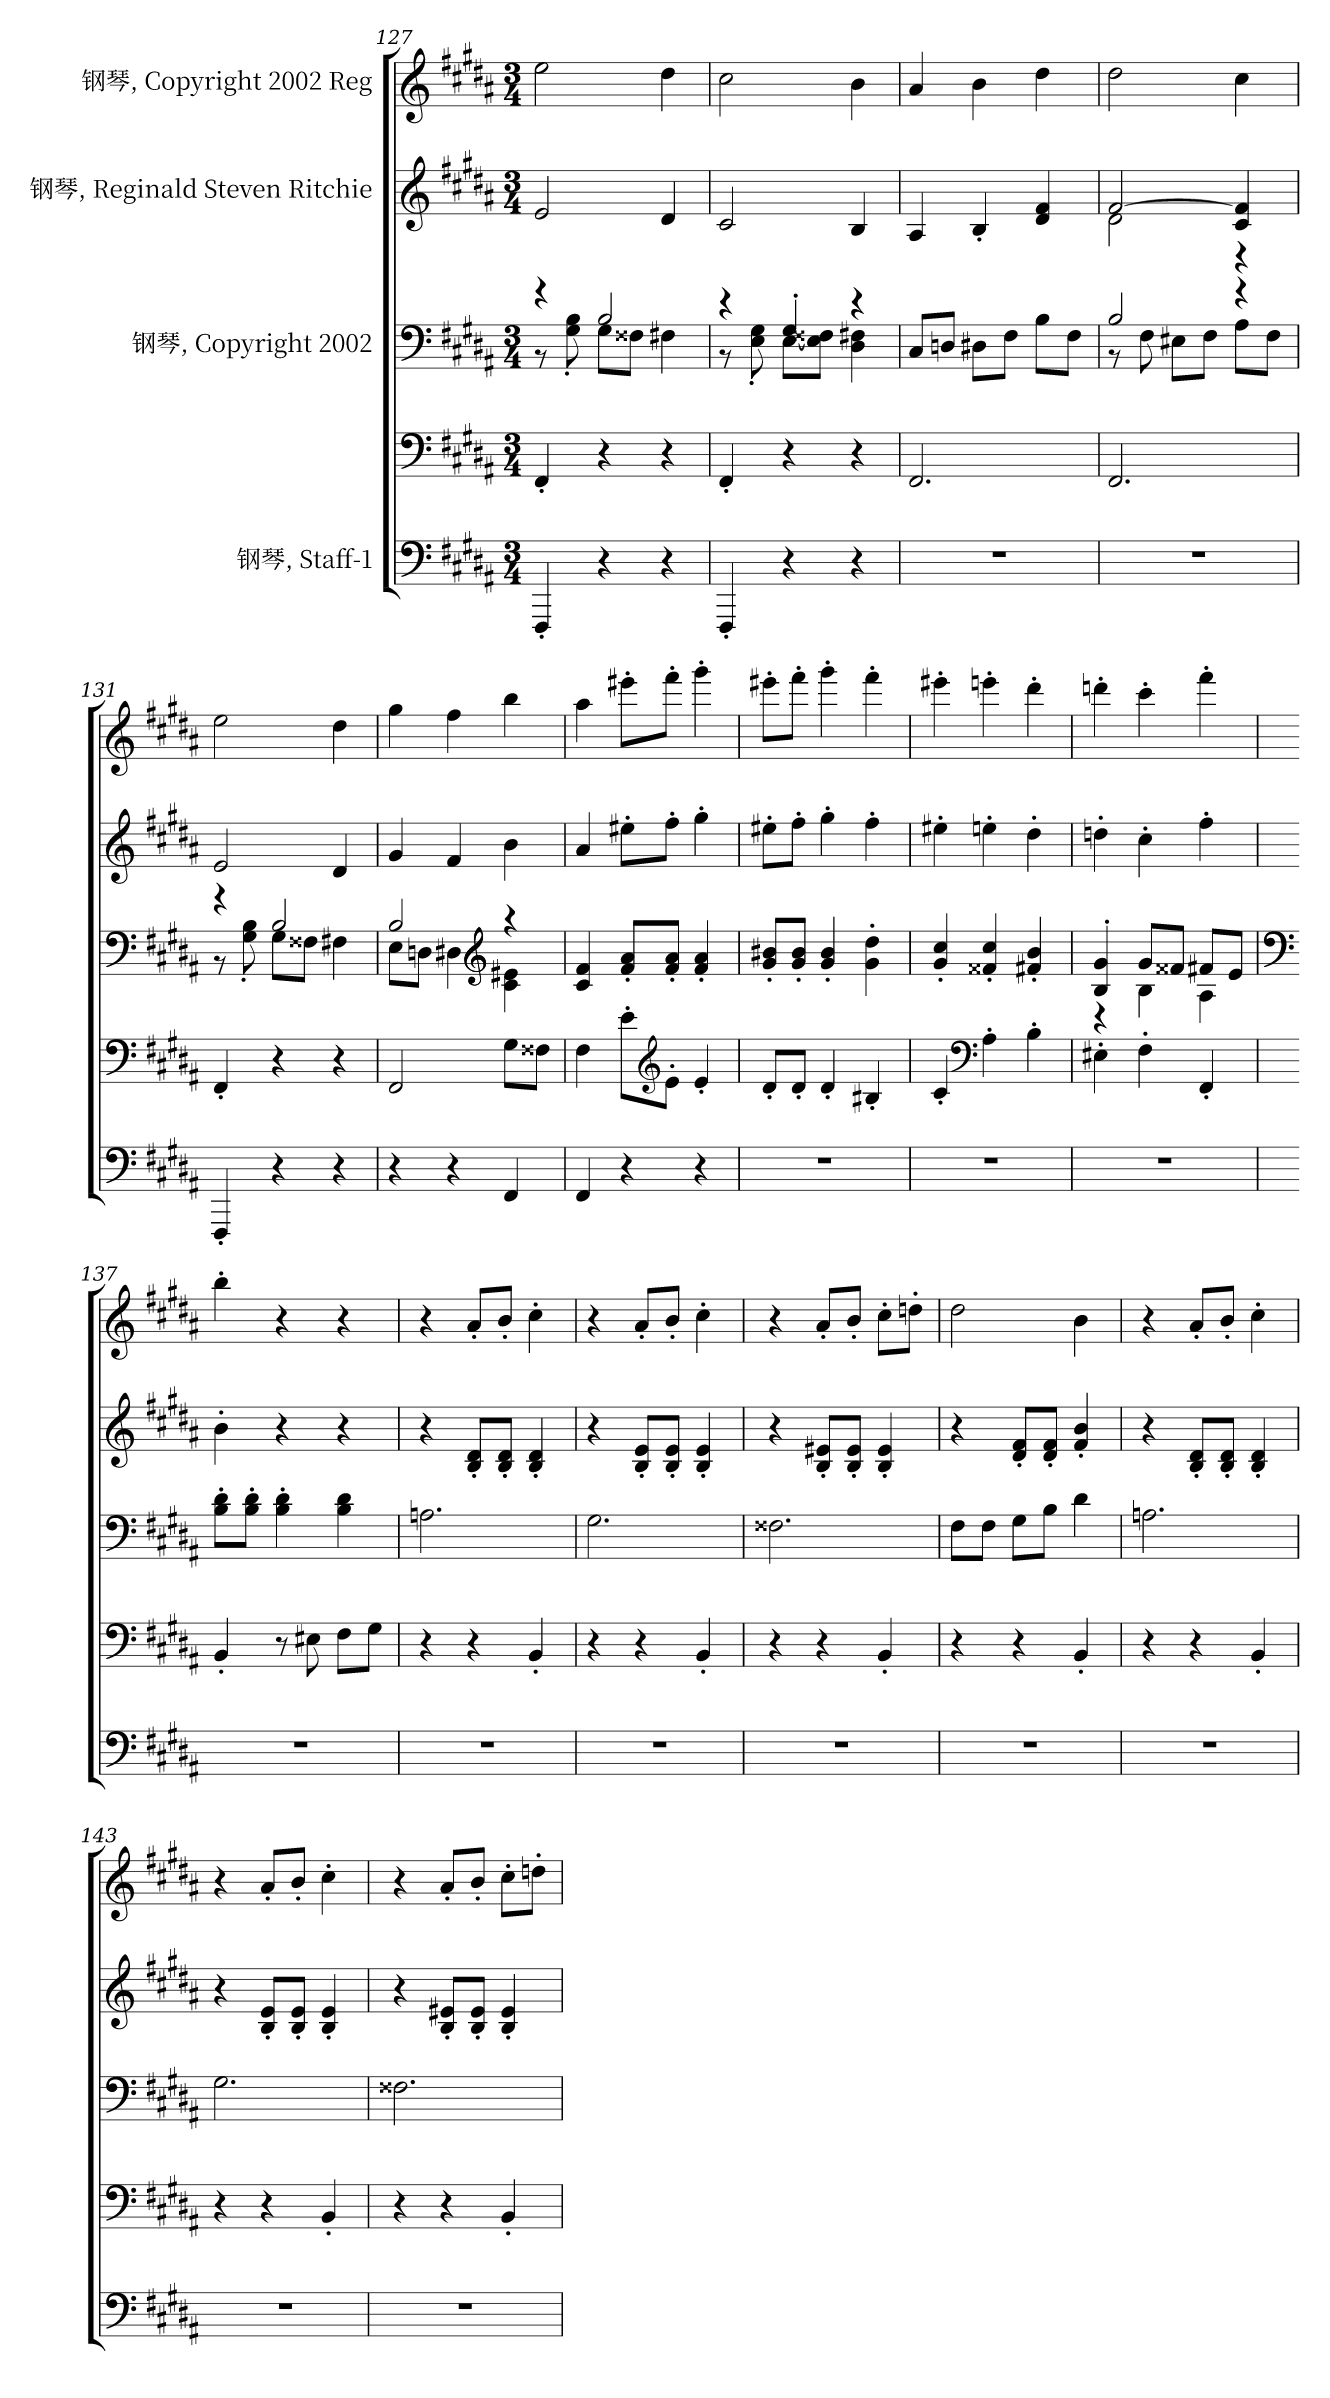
**kern	**kern	**kern	**kern	**kern
*part4	*part4	*part3	*part2	*part1
*staff5	*staff4	*staff3	*staff2	*staff1
*I"钢琴, Staff-1	*	*I"钢琴, Copyright 2002	*I"钢琴, Reginald Steven Ritchie	*I"钢琴, Copyright 2002 Reg
*clefF4	*clefF4	*clefF4	*clefG2	*clefG2
*k[f#c#g#d#a#]	*k[f#c#g#d#a#]	*k[f#c#g#d#a#]	*k[f#c#g#d#a#]	*k[f#c#g#d#a#]
*M3/4	*M3/4	*M3/4	*M3/4	*M3/4
=127	=127	=127	=127	=127
*	*	*^	*	*
4FFF#'/	4FF#'/	4r	8r	2e/	2ee\
.	.	.	8G#\' 8B\'	.	.
4r	4r	2B/	8G#\L	.	.
.	.	.	8F##X\J	.	.
4r	4r	.	4F#X\	4d#/	4dd#\
=128	=128	=128	=128	=128	=128
4FFF#'/	4FF#'/	4r	8r	2c#/	2cc#\
.	.	.	8E\' 8G#\'	.	.
4r	4r	4G#'/	[8E\L	.	.
.	.	.	8E\] 8F##X\J	.	.
4r	4r	4r	4D#\ 4F#X\	4B/	4b\
*	*	*v	*v	*	*
=129	=129	=129	=129	=129
2.r	2.FF#/	8C#/L	4A#/	4a#/
.	.	8Dn/J	.	.
.	.	8D#X\L	4B'/	4b\
.	.	8F#\J	.	.
.	.	8B\L	4d#/ 4f#/	4dd#\
.	.	8F#\J	.	.
!!LO:LB:g=z
=130	=130	=130	=130	=130
*	*	*^	*^	*
2.r	2.FF#/	2B/	8r	[2f#/	2d#\	2dd#\
.	.	.	8F#\	.	.	.
.	.	.	8E#X\L	.	.	.
.	.	.	8F#\J	.	.	.
.	.	4r	8A#\L	4c#/ 4f#/]	4r	4cc#\
.	.	.	8F#\J	.	.	.
*	*	*	*	*v	*v	*
=131	=131	=131	=131	=131	=131
4FFF#'/	4FF#'/	4r	8r	2e/	2ee\
.	.	.	8G#\' 8B\'	.	.
4r	4r	2B/	8G#\L	.	.
.	.	.	8F##X\J	.	.
4r	4r	.	4F#X\	4d#/	4dd#\
=132	=132	=132	=132	=132	=132
4r	2FF#/	2B/	8E\L	4g#/	4gg#\
.	.	.	8Dn\J	.	.
4r	.	.	4D#X\	4f#/	4ff#\
*	*	*clefG2	*	*	*
4FF#/	8G#\L	4r	4c#\ 4e#X\	4b\	4bb\
.	8F##X\J	.	.	.	.
*	*	*v	*v	*	*
=133	=133	=133	=133	=133
4FF#/	4F#\	4c#/ 4f#/	4a#/	4aa#\
4r	8e'\L	8f#/' 8a#/'L	8ee#X'\L	8eee#X'\L
*	*clefG2	*	*	*
.	8e'\J	8f#/' 8a#/'J	8ff#'\J	8fff#'\J
4r	4e'/	4f#/' 4a#/'	4gg#'\	4ggg#'\
=134	=134	=134	=134	=134
2.r	8d#'/L	8g#/' 8b#X/'L	8ee#X'\L	8eee#X'\L
.	8d#'/J	8g#/' 8b#/'J	8ff#'\J	8fff#'\J
.	4d#'/	4g#/' 4b#/'	4gg#'\	4ggg#'\
.	4B#X'/	4g#\' 4dd#\'	4ff#'\	4fff#'\
!!LO:PB:g=z
=135	=135	=135	=135	=135
2.r	4c#'/	4g#/' 4cc#/'	4ee#X'\	4eee#X'\
*	*clefF4	*	*	*
.	4A#'\	4f##X/' 4cc#/'	4een'\	4eeen'\
.	4B'\	4f#X/' 4b/'	4dd#'\	4ddd#'\
=136	=136	=136	=136	=136
*	*	*^	*	*
2.r	4E#X'\	4B/' 4g#/'	4r	4ddn'\	4dddn'\
.	4F#'\	8g#/L	4B\	4cc#'\	4ccc#'\
.	.	8f##X/J	.	.	.
.	4FF#'/	8f#X/L	4A#\	4ff#'\	4fff#'\
.	.	8e/J	.	.	.
*	*	*v	*v	*	*
=137	=137	=137	=137	=137
*	*	*clefF4	*	*
2.r	4BB'/	8B\' 8d#\'L	4b'\	4bb'\
.	.	8B\' 8d#\'J	.	.
.	8r	4B\' 4d#\'	4r	4r
.	8E#X\	.	.	.
.	8F#\L	4B\ 4d#\	4r	4r
.	8G#\J	.	.	.
=138	=138	=138	=138	=138
2.r	4r	2.An\	4r	4r
.	4r	.	8B/' 8d#/'L	8a#'/L
.	.	.	8B/' 8d#/'J	8b'/J
.	4BB'/	.	4B/' 4d#/'	4cc#'\
=139	=139	=139	=139	=139
2.r	4r	2.G#\	4r	4r
.	4r	.	8B/' 8e/'L	8a#'/L
.	.	.	8B/' 8e/'J	8b'/J
.	4BB'/	.	4B/' 4e/'	4cc#'\
!!LO:LB:g=z
=140	=140	=140	=140	=140
2.r	4r	2.F##X\	4r	4r
.	4r	.	8B/' 8e#X/'L	8a#'/L
.	.	.	8B/' 8e#/'J	8b'/J
.	4BB'/	.	4B/' 4e#/'	8cc#'\L
.	.	.	.	8ddn'\J
=141	=141	=141	=141	=141
2.r	4r	8F#\L	4r	2dd#\
.	.	8F#\J	.	.
.	4r	8G#\L	8d#/' 8f#/'L	.
.	.	8B\J	8d#/' 8f#/'J	.
.	4BB'/	4d#\	4f#/' 4b/'	4b\
=142	=142	=142	=142	=142
2.r	4r	2.An\	4r	4r
.	4r	.	8B/' 8d#/'L	8a#'/L
.	.	.	8B/' 8d#/'J	8b'/J
.	4BB'/	.	4B/' 4d#/'	4cc#'\
=143	=143	=143	=143	=143
2.r	4r	2.G#\	4r	4r
.	4r	.	8B/' 8e/'L	8a#'/L
.	.	.	8B/' 8e/'J	8b'/J
.	4BB'/	.	4B/' 4e/'	4cc#'\
=144	=144	=144	=144	=144
2.r	4r	2.F##X\	4r	4r
.	4r	.	8B/' 8e#X/'L	8a#'/L
.	.	.	8B/' 8e#/'J	8b'/J
.	4BB'/	.	4B/' 4e#/'	8cc#'\L
.	.	.	.	8ddn'\J
=	=	=	=	=
*-	*-	*-	*-	*-
